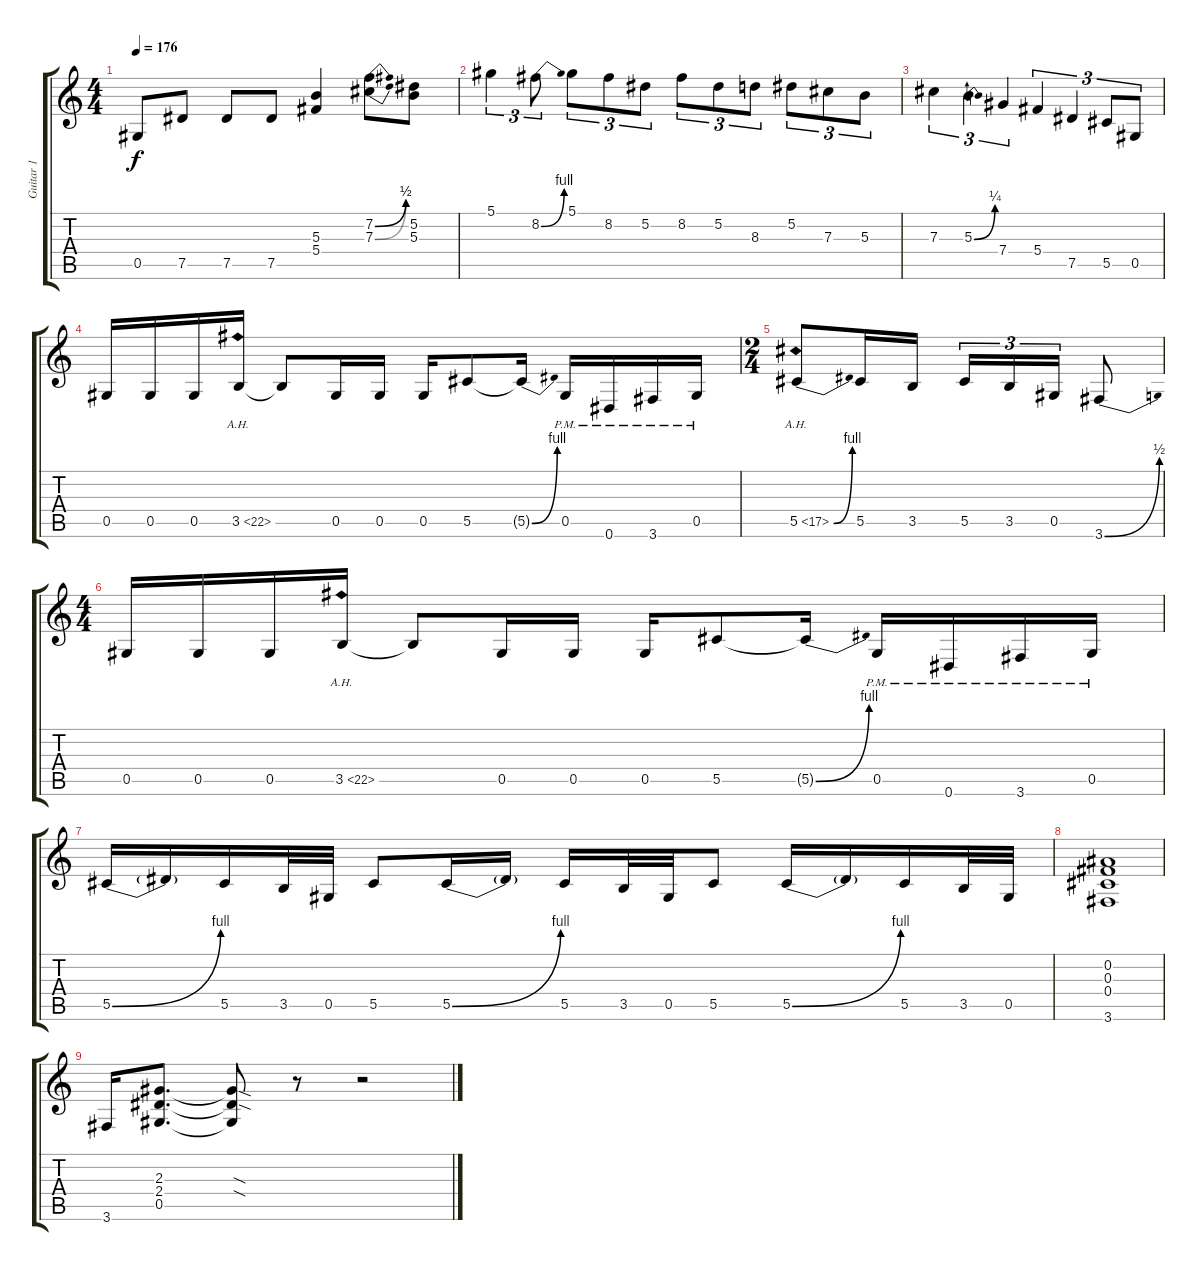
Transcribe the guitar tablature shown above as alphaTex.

\track ("Guitar 1" "Guitar 1") {instrument distortionguitar}
\staff {score tabs}
\tuning (Eb4 Bb3 Gb3 Db3 Ab2 Eb2) {hide}
\ts (4 4)
\tempo 176
\clef g2
\ks c
0.5.8{dy f} 7.5.8 7.5.8 7.5.8 (5.3 5.4).4 (7.2{be (bend 0 0 60 2)} 7.3{be (bend 0 0 60 2)}).8 (5.2 5.3).8 |
5.1.4{tu (3 2)} 8.2{be (bend 0 0 60 4)}.8{tu (3 2)} 5.1.8{tu (3 2)} 8.2.8{tu (3 2)} 5.2.8{tu (3 2)} 8.2.8{tu (3 2)} 5.2.8{tu (3 2)} 8.3.8{tu (3 2)} 5.2.8{tu (3 2)} 7.3.8{tu (3 2)} 5.3.8{tu (3 2)} |
7.3.4{tu (3 2)} 5.3{be (bend 0 0 60 1)}.4{tu (3 2)} 7.4.4{tu (3 2)} 5.4.4{tu (3 2)} 7.5.4{tu (3 2)} 5.5.8{tu (3 2)} 0.5.8{tu (3 2)} |
0.5.16 0.5.16 0.5.16 3.5{ah 19}.16 3.5{t}.8 0.5.16 0.5.16 0.5.16 5.5.8 5.5{be (bend 0 0 60 4) t}.16 0.5{pm}.16 0.6{pm}.16 3.6{pm}.16 0.5{pm}.16 |
\ts (2 4)
5.5{be (bend 0 0 60 4) ah 12}.8 5.5.16 3.5.16 5.5.16{tu (3 2)} 3.5.16{tu (3 2)} 0.5.16{tu (3 2)} 3.6{be (bend 0 0 60 2)}.8 |
\ts (4 4)
0.5.16 0.5.16 0.5.16 3.5{ah 19}.16 3.5{t}.8 0.5.16 0.5.16 0.5.16 5.5.8 5.5{be (bend 0 0 60 4) t}.16 0.5{pm}.16 0.6{pm}.16 3.6{pm}.16 0.5{pm}.16 |
5.5{be (bend 0 0 60 4)}.16 5.5{t}.16 5.5.16 3.5.32 0.5.32 5.5.8 5.5{be (bend 0 0 60 4)}.16 5.5{t}.16 5.5.16 3.5.32 0.5.32 5.5.8 5.5{be (bend 0 0 60 4)}.16 5.5{t}.16 5.5.16 3.5.32 0.5.32 |
(0.2 0.3 0.4 3.6).1 |
3.6.16 (2.3 2.4 0.5).8{d} (2.3{sod t} 2.4{sod t} 0.5{t}).8 r.8 r.2
